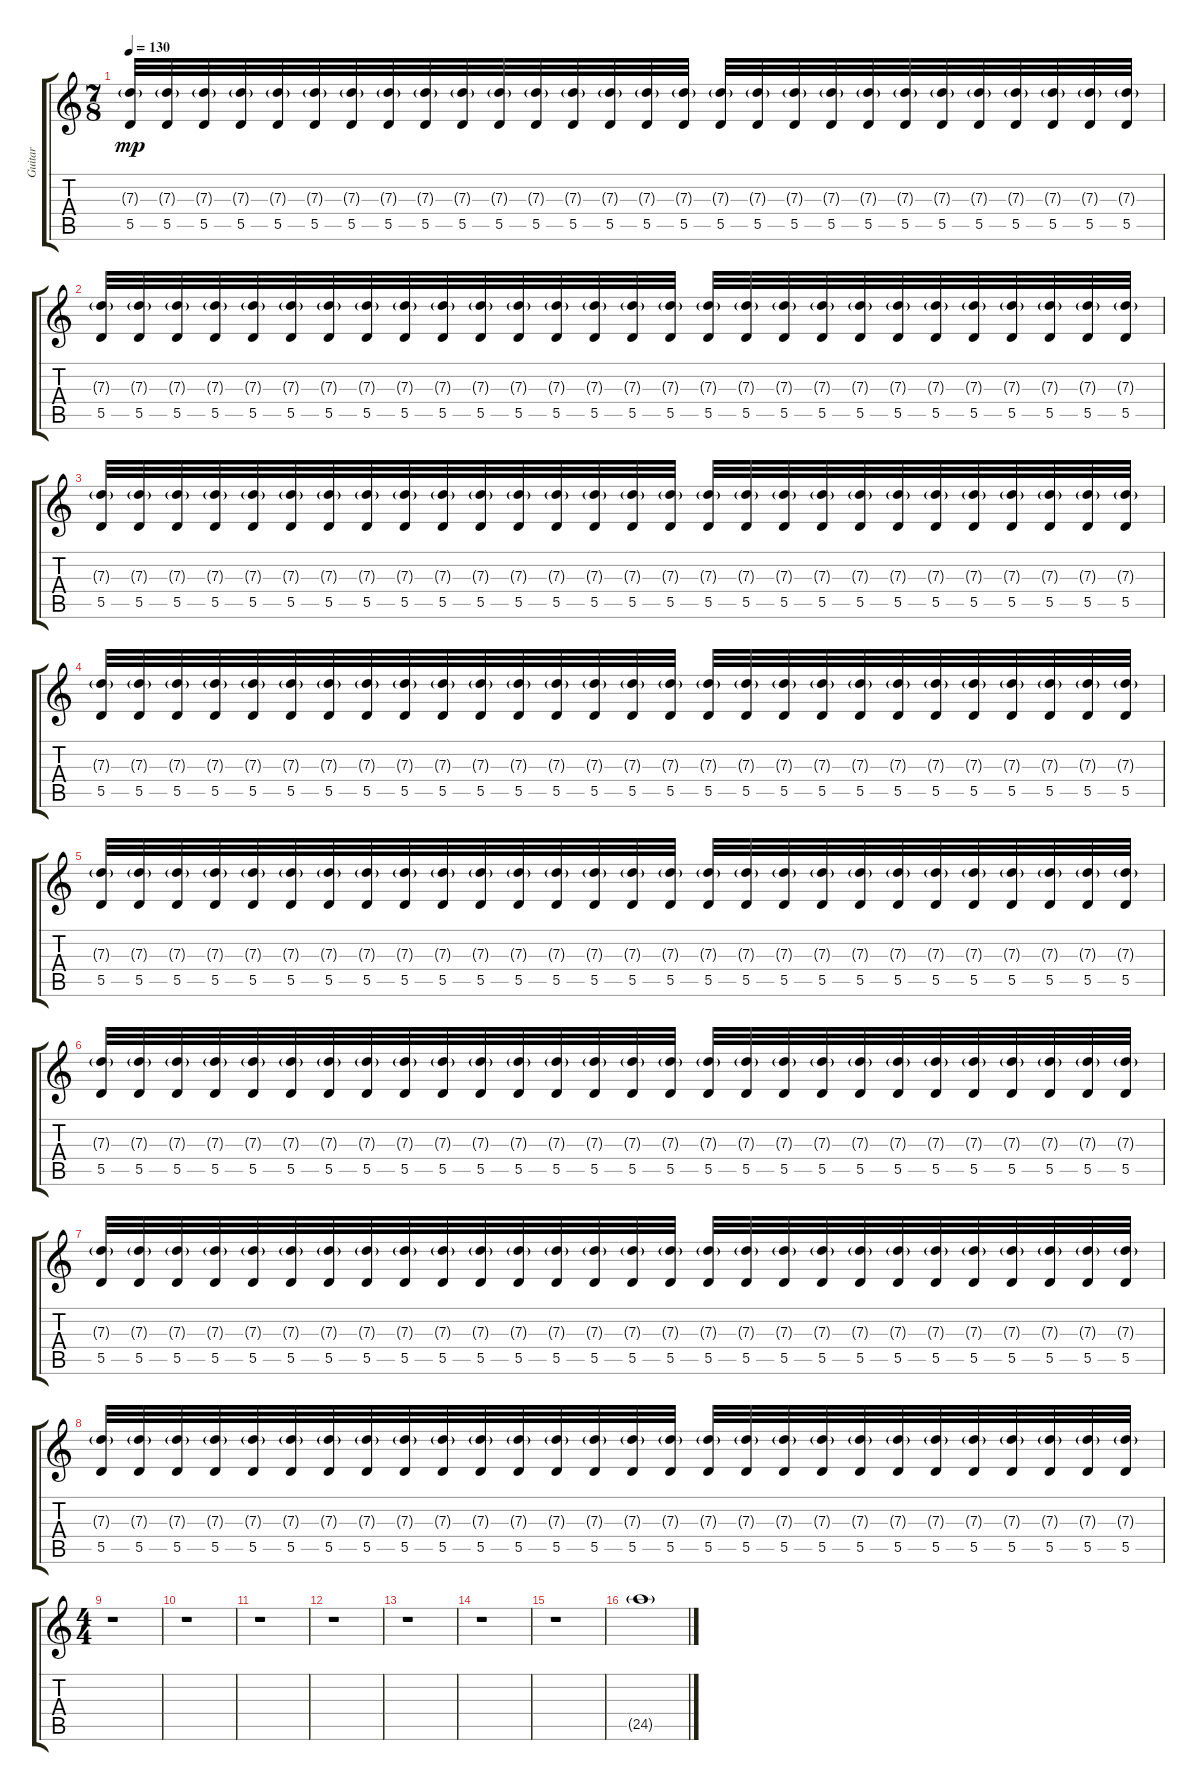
\track ("Guitar" "Guitar") {instrument overdrivenguitar}
\staff {score tabs}
\tuning (E4 B3 G3 D3 A2 D2) {hide}
\ts (7 8)
\tempo 130
\clef g2
\ks c
(7.3{g} 5.5).32{dy mp volume 8} (7.3{g} 5.5).32 (7.3{g} 5.5).32 (7.3{g} 5.5).32 (7.3{g} 5.5).32 (7.3{g} 5.5).32 (7.3{g} 5.5).32 (7.3{g} 5.5).32 (7.3{g} 5.5).32 (7.3{g} 5.5).32 (7.3{g} 5.5).32 (7.3{g} 5.5).32 (7.3{g} 5.5).32 (7.3{g} 5.5).32 (7.3{g} 5.5).32 (7.3{g} 5.5).32 (7.3{g} 5.5).32 (7.3{g} 5.5).32 (7.3{g} 5.5).32 (7.3{g} 5.5).32 (7.3{g} 5.5).32 (7.3{g} 5.5).32 (7.3{g} 5.5).32 (7.3{g} 5.5).32 (7.3{g} 5.5).32 (7.3{g} 5.5).32 (7.3{g} 5.5).32 (7.3{g} 5.5).32 |
(7.3{g} 5.5).32 (7.3{g} 5.5).32 (7.3{g} 5.5).32 (7.3{g} 5.5).32 (7.3{g} 5.5).32 (7.3{g} 5.5).32 (7.3{g} 5.5).32 (7.3{g} 5.5).32 (7.3{g} 5.5).32 (7.3{g} 5.5).32 (7.3{g} 5.5).32 (7.3{g} 5.5).32 (7.3{g} 5.5).32 (7.3{g} 5.5).32 (7.3{g} 5.5).32 (7.3{g} 5.5).32 (7.3{g} 5.5).32 (7.3{g} 5.5).32 (7.3{g} 5.5).32 (7.3{g} 5.5).32 (7.3{g} 5.5).32 (7.3{g} 5.5).32 (7.3{g} 5.5).32 (7.3{g} 5.5).32 (7.3{g} 5.5).32 (7.3{g} 5.5).32 (7.3{g} 5.5).32 (7.3{g} 5.5).32 |
(7.3{g} 5.5).32 (7.3{g} 5.5).32 (7.3{g} 5.5).32 (7.3{g} 5.5).32 (7.3{g} 5.5).32 (7.3{g} 5.5).32 (7.3{g} 5.5).32 (7.3{g} 5.5).32 (7.3{g} 5.5).32 (7.3{g} 5.5).32 (7.3{g} 5.5).32 (7.3{g} 5.5).32 (7.3{g} 5.5).32 (7.3{g} 5.5).32 (7.3{g} 5.5).32 (7.3{g} 5.5).32 (7.3{g} 5.5).32 (7.3{g} 5.5).32 (7.3{g} 5.5).32 (7.3{g} 5.5).32 (7.3{g} 5.5).32 (7.3{g} 5.5).32 (7.3{g} 5.5).32 (7.3{g} 5.5).32 (7.3{g} 5.5).32 (7.3{g} 5.5).32 (7.3{g} 5.5).32 (7.3{g} 5.5).32 |
(7.3{g} 5.5).32 (7.3{g} 5.5).32 (7.3{g} 5.5).32 (7.3{g} 5.5).32 (7.3{g} 5.5).32 (7.3{g} 5.5).32 (7.3{g} 5.5).32 (7.3{g} 5.5).32 (7.3{g} 5.5).32 (7.3{g} 5.5).32 (7.3{g} 5.5).32 (7.3{g} 5.5).32 (7.3{g} 5.5).32 (7.3{g} 5.5).32 (7.3{g} 5.5).32 (7.3{g} 5.5).32 (7.3{g} 5.5).32 (7.3{g} 5.5).32 (7.3{g} 5.5).32 (7.3{g} 5.5).32 (7.3{g} 5.5).32 (7.3{g} 5.5).32 (7.3{g} 5.5).32 (7.3{g} 5.5).32 (7.3{g} 5.5).32 (7.3{g} 5.5).32 (7.3{g} 5.5).32 (7.3{g} 5.5).32 |
(7.3{g} 5.5).32 (7.3{g} 5.5).32 (7.3{g} 5.5).32 (7.3{g} 5.5).32 (7.3{g} 5.5).32 (7.3{g} 5.5).32 (7.3{g} 5.5).32 (7.3{g} 5.5).32 (7.3{g} 5.5).32 (7.3{g} 5.5).32 (7.3{g} 5.5).32 (7.3{g} 5.5).32 (7.3{g} 5.5).32 (7.3{g} 5.5).32 (7.3{g} 5.5).32 (7.3{g} 5.5).32 (7.3{g} 5.5).32 (7.3{g} 5.5).32 (7.3{g} 5.5).32 (7.3{g} 5.5).32 (7.3{g} 5.5).32 (7.3{g} 5.5).32 (7.3{g} 5.5).32 (7.3{g} 5.5).32 (7.3{g} 5.5).32 (7.3{g} 5.5).32 (7.3{g} 5.5).32 (7.3{g} 5.5).32 |
(7.3{g} 5.5).32 (7.3{g} 5.5).32 (7.3{g} 5.5).32 (7.3{g} 5.5).32 (7.3{g} 5.5).32 (7.3{g} 5.5).32 (7.3{g} 5.5).32 (7.3{g} 5.5).32 (7.3{g} 5.5).32 (7.3{g} 5.5).32 (7.3{g} 5.5).32 (7.3{g} 5.5).32 (7.3{g} 5.5).32 (7.3{g} 5.5).32 (7.3{g} 5.5).32 (7.3{g} 5.5).32 (7.3{g} 5.5).32 (7.3{g} 5.5).32 (7.3{g} 5.5).32 (7.3{g} 5.5).32 (7.3{g} 5.5).32 (7.3{g} 5.5).32 (7.3{g} 5.5).32 (7.3{g} 5.5).32 (7.3{g} 5.5).32 (7.3{g} 5.5).32 (7.3{g} 5.5).32 (7.3{g} 5.5).32 |
(7.3{g} 5.5).32 (7.3{g} 5.5).32 (7.3{g} 5.5).32 (7.3{g} 5.5).32 (7.3{g} 5.5).32 (7.3{g} 5.5).32 (7.3{g} 5.5).32 (7.3{g} 5.5).32 (7.3{g} 5.5).32 (7.3{g} 5.5).32 (7.3{g} 5.5).32 (7.3{g} 5.5).32 (7.3{g} 5.5).32 (7.3{g} 5.5).32 (7.3{g} 5.5).32 (7.3{g} 5.5).32 (7.3{g} 5.5).32 (7.3{g} 5.5).32 (7.3{g} 5.5).32 (7.3{g} 5.5).32 (7.3{g} 5.5).32 (7.3{g} 5.5).32 (7.3{g} 5.5).32 (7.3{g} 5.5).32 (7.3{g} 5.5).32 (7.3{g} 5.5).32 (7.3{g} 5.5).32 (7.3{g} 5.5).32 |
(7.3{g} 5.5).32 (7.3{g} 5.5).32 (7.3{g} 5.5).32 (7.3{g} 5.5).32 (7.3{g} 5.5).32 (7.3{g} 5.5).32 (7.3{g} 5.5).32 (7.3{g} 5.5).32 (7.3{g} 5.5).32 (7.3{g} 5.5).32 (7.3{g} 5.5).32 (7.3{g} 5.5).32 (7.3{g} 5.5).32 (7.3{g} 5.5).32 (7.3{g} 5.5).32 (7.3{g} 5.5).32 (7.3{g} 5.5).32 (7.3{g} 5.5).32 (7.3{g} 5.5).32 (7.3{g} 5.5).32 (7.3{g} 5.5).32 (7.3{g} 5.5).32 (7.3{g} 5.5).32 (7.3{g} 5.5).32 (7.3{g} 5.5).32 (7.3{g} 5.5).32 (7.3{g} 5.5).32 (7.3{g} 5.5).32 |
\ts (4 4)
r.1 |
r.1 |
r.1 |
r.1 |
r.1 |
r.1 |
r.1 |
24.5{ss g}.1{volume 14}
